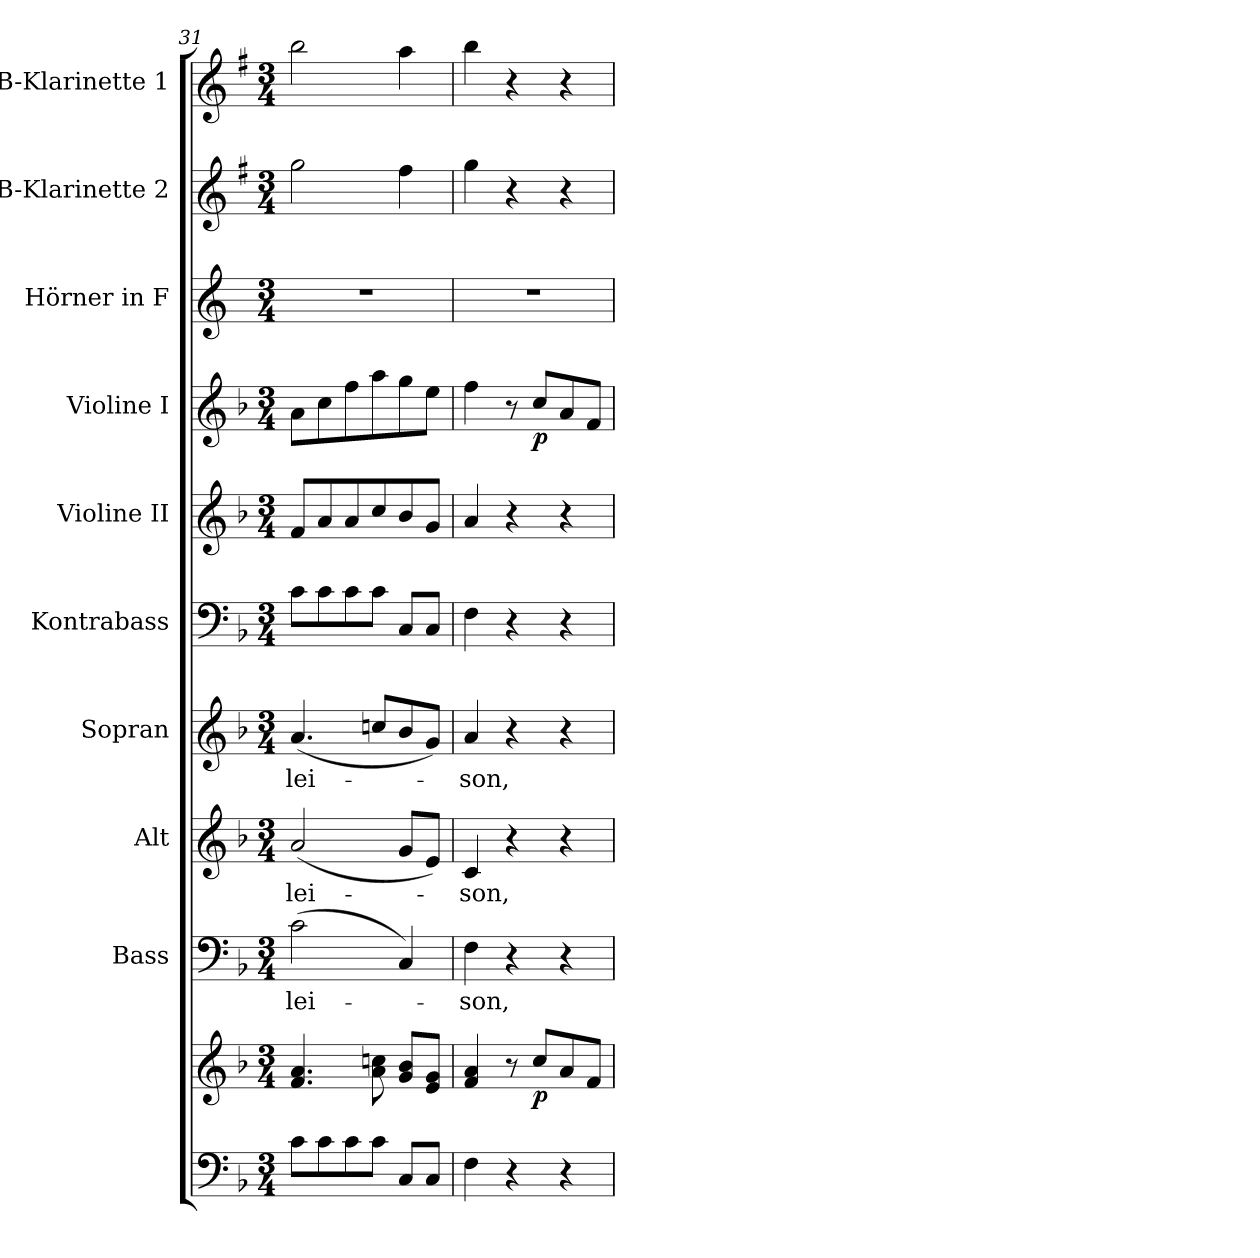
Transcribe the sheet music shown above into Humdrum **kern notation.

**kern	**kern	**dynam	**kern	**text	**kern	**text	**kern	**text	**kern	**kern	**kern	**dynam	**kern	**kern	**kern
*part10	*part10	*part10	*part9	*part9	*part8	*part8	*part7	*part7	*part6	*part5	*part4	*part4	*part3	*part2	*part1
*staff11	*staff10	*staff10/11	*staff9	*staff9	*staff8	*staff8	*staff7	*staff7	*staff6	*staff5	*staff4	*staff4	*staff3	*staff2	*staff1
*	*	*	*I"Bass	*	*I"Alt	*	*I"Sopran	*	*I"Kontrabass	*I"Violine II	*I"Violine I	*	*I"Hörner in F	*I"B-Klarinette 2	*I"B-Klarinette 1
*	*	*	*I'B.	*	*I'A.	*	*I'S.	*	*I'Kb.	*I'Vl. II	*I'Vl. I	*	*	*I'B Kl. 2	*I'B Kl. 1
*clefF4	*clefG2	*	*clefF4	*	*clefG2	*	*clefG2	*	*clefF4	*clefG2	*clefG2	*	*clefG2	*clefG2	*clefG2
*	*	*	*	*	*	*	*	*	*ITrd7c12	*	*	*	*ITrd4c7	*ITrd1c2	*ITrd1c2
*k[b-]	*k[b-]	*	*k[b-]	*	*k[b-]	*	*k[b-]	*	*k[b-]	*k[b-]	*k[b-]	*	*k[b-]	*k[b-]	*k[b-]
*F:	*F:	*	*F:	*	*F:	*	*F:	*	*F:	*F:	*F:	*	*F:	*F:	*F:
*M3/4	*M3/4	*	*M3/4	*	*M3/4	*	*M3/4	*	*M3/4	*M3/4	*M3/4	*	*M3/4	*M3/4	*M3/4
=31	=31	=31	=31	=31	=31	=31	=31	=31	=31	=31	=31	=31	=31	=31	=31
!	!	!	!	!LO:LY:b	!	!LO:LY:b	!	!LO:LY:b	!	!	!	!	!	!	!
8c\L	4.f/ 4.a/	.	(>2c\	-lei-	(<2a/	-lei-	(<4.a/	-lei-	8C\L	8f/L	8a\L	.	2.r	2ff\	2aa\
8c\	.	.	.	.	.	.	.	.	8C\	8a/	8cc\	.	.	.	.
8c\	.	.	.	.	.	.	.	.	8C\	8a/	8ff\	.	.	.	.
8c\J	8a\ 8ccn\	.	.	.	.	.	8ccn/L	.	8C\J	8cc/	8aa\	.	.	.	.
8C/L	8g/ 8b-/L	.	4C/)	.	8g/L	.	8b-/	.	8CC/L	8b-/	8gg\	.	.	4ee\	4gg\
8C/J	8e/ 8g/J	.	.	.	8e/J)	.	8g/J)	.	8CC/J	8g/J	8ee\J	.	.	.	.
=32	=32	=32	=32	=32	=32	=32	=32	=32	=32	=32	=32	=32	=32	=32	=32
!	!	!	!	!LO:LY:b	!	!LO:LY:b	!	!LO:LY:b	!	!	!	!	!	!	!
4F\	4f/ 4a/	.	4F\	-son,	4c/	-son,	4a/	-son,	4FF\	4a/	4ff\	.	2.r	4ff\	4aa\
4r	8r	.	4r	.	4r	.	4r	.	4r	4r	8r	.	.	4r	4r
!	!	!LO:DY:b	!	!	!	!	!	!	!	!	!	!LO:DY:b	!	!	!
.	8cc/L	p	.	.	.	.	.	.	.	.	8cc/L	p	.	.	.
4r	8a/	.	4r	.	4r	.	4r	.	4r	4r	8a/	.	.	4r	4r
.	8f/J	.	.	.	.	.	.	.	.	.	8f/J	.	.	.	.
=	=	=	=	=	=	=	=	=	=	=	=	=	=	=	=
*-	*-	*-	*-	*-	*-	*-	*-	*-	*-	*-	*-	*-	*-	*-	*-
